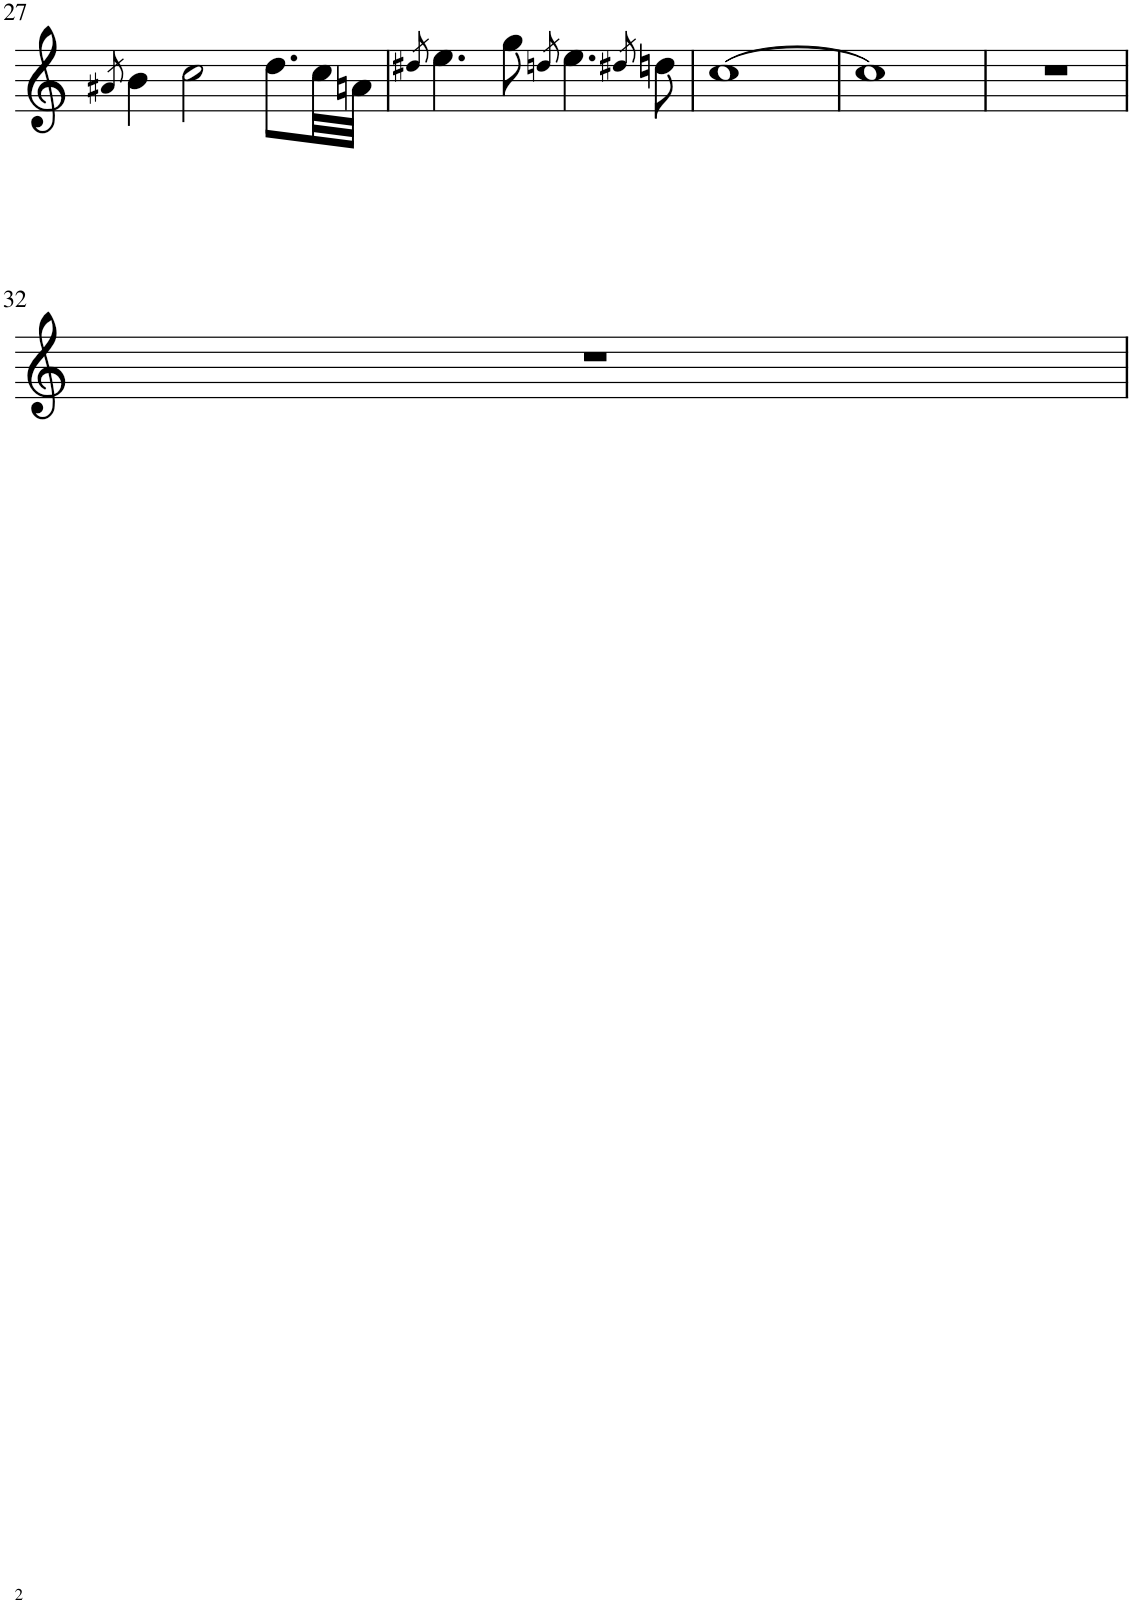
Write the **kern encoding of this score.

**kern
*part1
*staff1
*I"Voice
*I'V
!!LO:PB:g=z
*clefG2
*k[]
*M4/4
=27
8qa#X/
4b\
2cc\
8.dd\L
32cc\LL
32an\JJJ
=28
8qdd#X/
4.ee\
8gg\
8qddn/
4.ee\
8qdd#X/
8ddn\
=29
[1cc
=30
1cc]
=31
1r
!!LO:LB:g=z
=32
1r
=
*-
